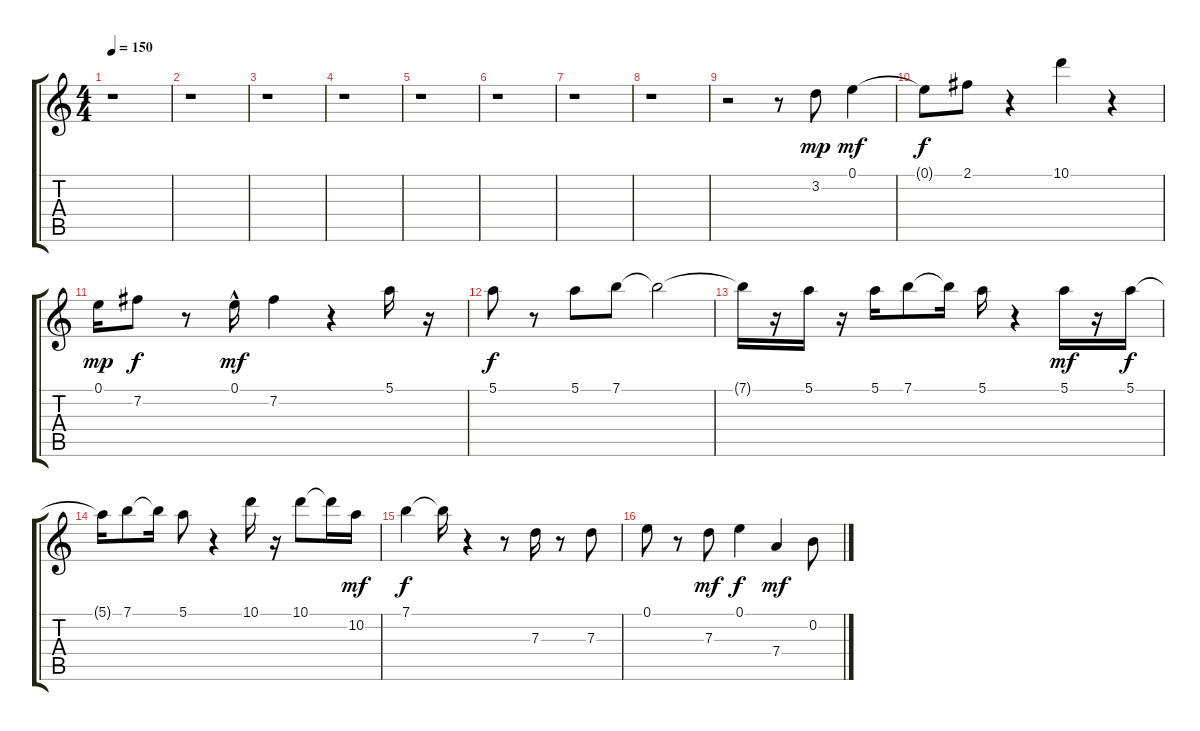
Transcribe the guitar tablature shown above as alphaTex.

\track "" {instrument electricguitarclean}
\staff {score tabs}
\tuning (E4 B3 G3 D3 A2 E2) {hide}
\ts (4 4)
\tempo 150
\clef g2
\ks c
r.1{dy f} |
r.1 |
r.1 |
r.1 |
r.1 |
r.1 |
r.1 |
r.1 |
r.2 r.8 3.2.8{dy mp} 0.1.4{dy mf} |
0.1{t}.8{dy f} 2.1.8 r.4 10.1.4 r.4 |
0.1.16{dy mp} 7.2.8{dy f} r.8 0.1{hac}.16{dy mf} 7.2.4 r.4 5.1.16 r.16 |
5.1.8{dy f} r.8 5.1.8 7.1.8 7.1{t}.2 |
7.1{t}.16 r.16 5.1.16 r.16 5.1.16 7.1.8 7.1{t}.16 5.1.16 r.4 5.1.16{dy mf} r.16 5.1.16{dy f} |
5.1{t}.16 7.1.8 7.1{t}.16 5.1.8 r.4 10.1.16 r.16 10.1.8 10.1{t}.16 10.2.16{dy mf} |
7.1.4{dy f} 7.1{t}.16 r.4 r.8 7.3.16 r.8 7.3.8 |
0.1.8 r.8 7.3.8{dy mf} 0.1.4{dy f} 7.4.4{dy mf} 0.2.8
